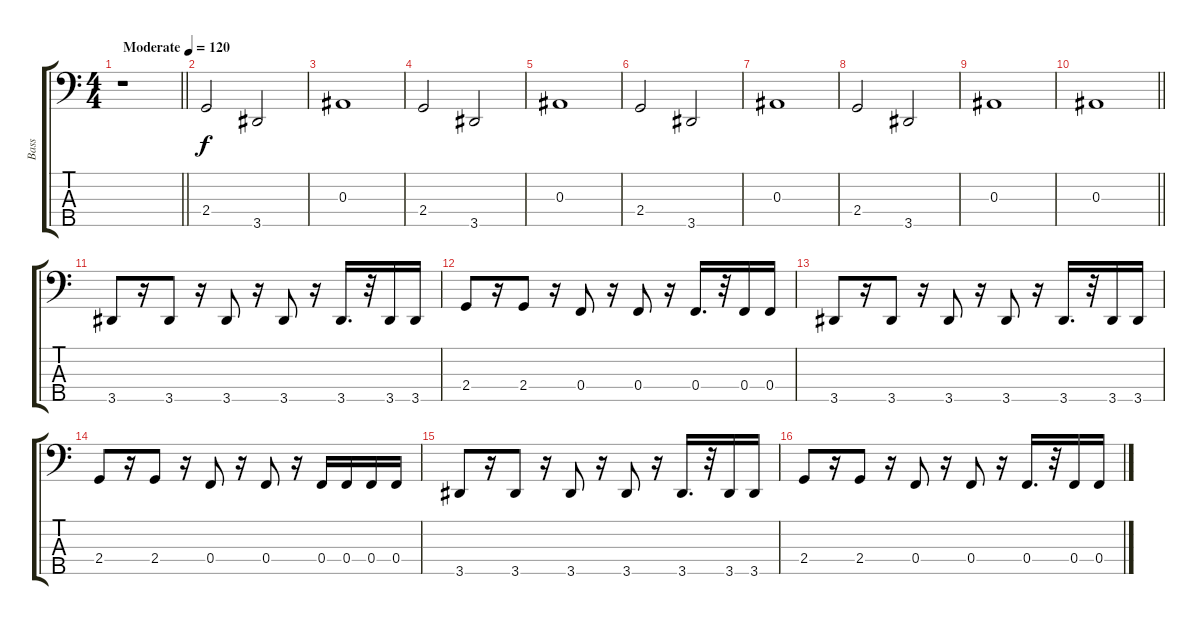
\track ("Bass" "Bass") {instrument electricbasspick}
\staff {score tabs}
\tuning (Ab2 Eb2 Bb1 F1 C1) {hide}
\ts (4 4)
\tempo (120 "Moderate")
\clef f4
\barLineRight lightlight
\ks c
r.1{dy f instrument electricbasspick} |
\section ("" " ")
2.4.2 3.5.2 |
0.3.1 |
2.4.2 3.5.2 |
0.3.1 |
2.4.2 3.5.2 |
0.3.1 |
2.4.2 3.5.2 |
0.3.1 |
\barLineRight lightlight
0.3.1 |
\section ("" " ")
3.5.8 r.16 3.5.8 r.16 3.5.8 r.16 3.5.8 r.16 3.5.16{d} r.32 3.5.16 3.5.16 |
2.4.8 r.16 2.4.8 r.16 0.4.8 r.16 0.4.8 r.16 0.4.16{d} r.32 0.4.16 0.4.16 |
3.5.8 r.16 3.5.8 r.16 3.5.8 r.16 3.5.8 r.16 3.5.16{d} r.32 3.5.16 3.5.16 |
2.4.8 r.16 2.4.8 r.16 0.4.8 r.16 0.4.8 r.16 0.4.16 0.4.16 0.4.16 0.4.16 |
3.5.8 r.16 3.5.8 r.16 3.5.8 r.16 3.5.8 r.16 3.5.16{d} r.32 3.5.16 3.5.16 |
2.4.8 r.16 2.4.8 r.16 0.4.8 r.16 0.4.8 r.16 0.4.16{d} r.32 0.4.16 0.4.16
